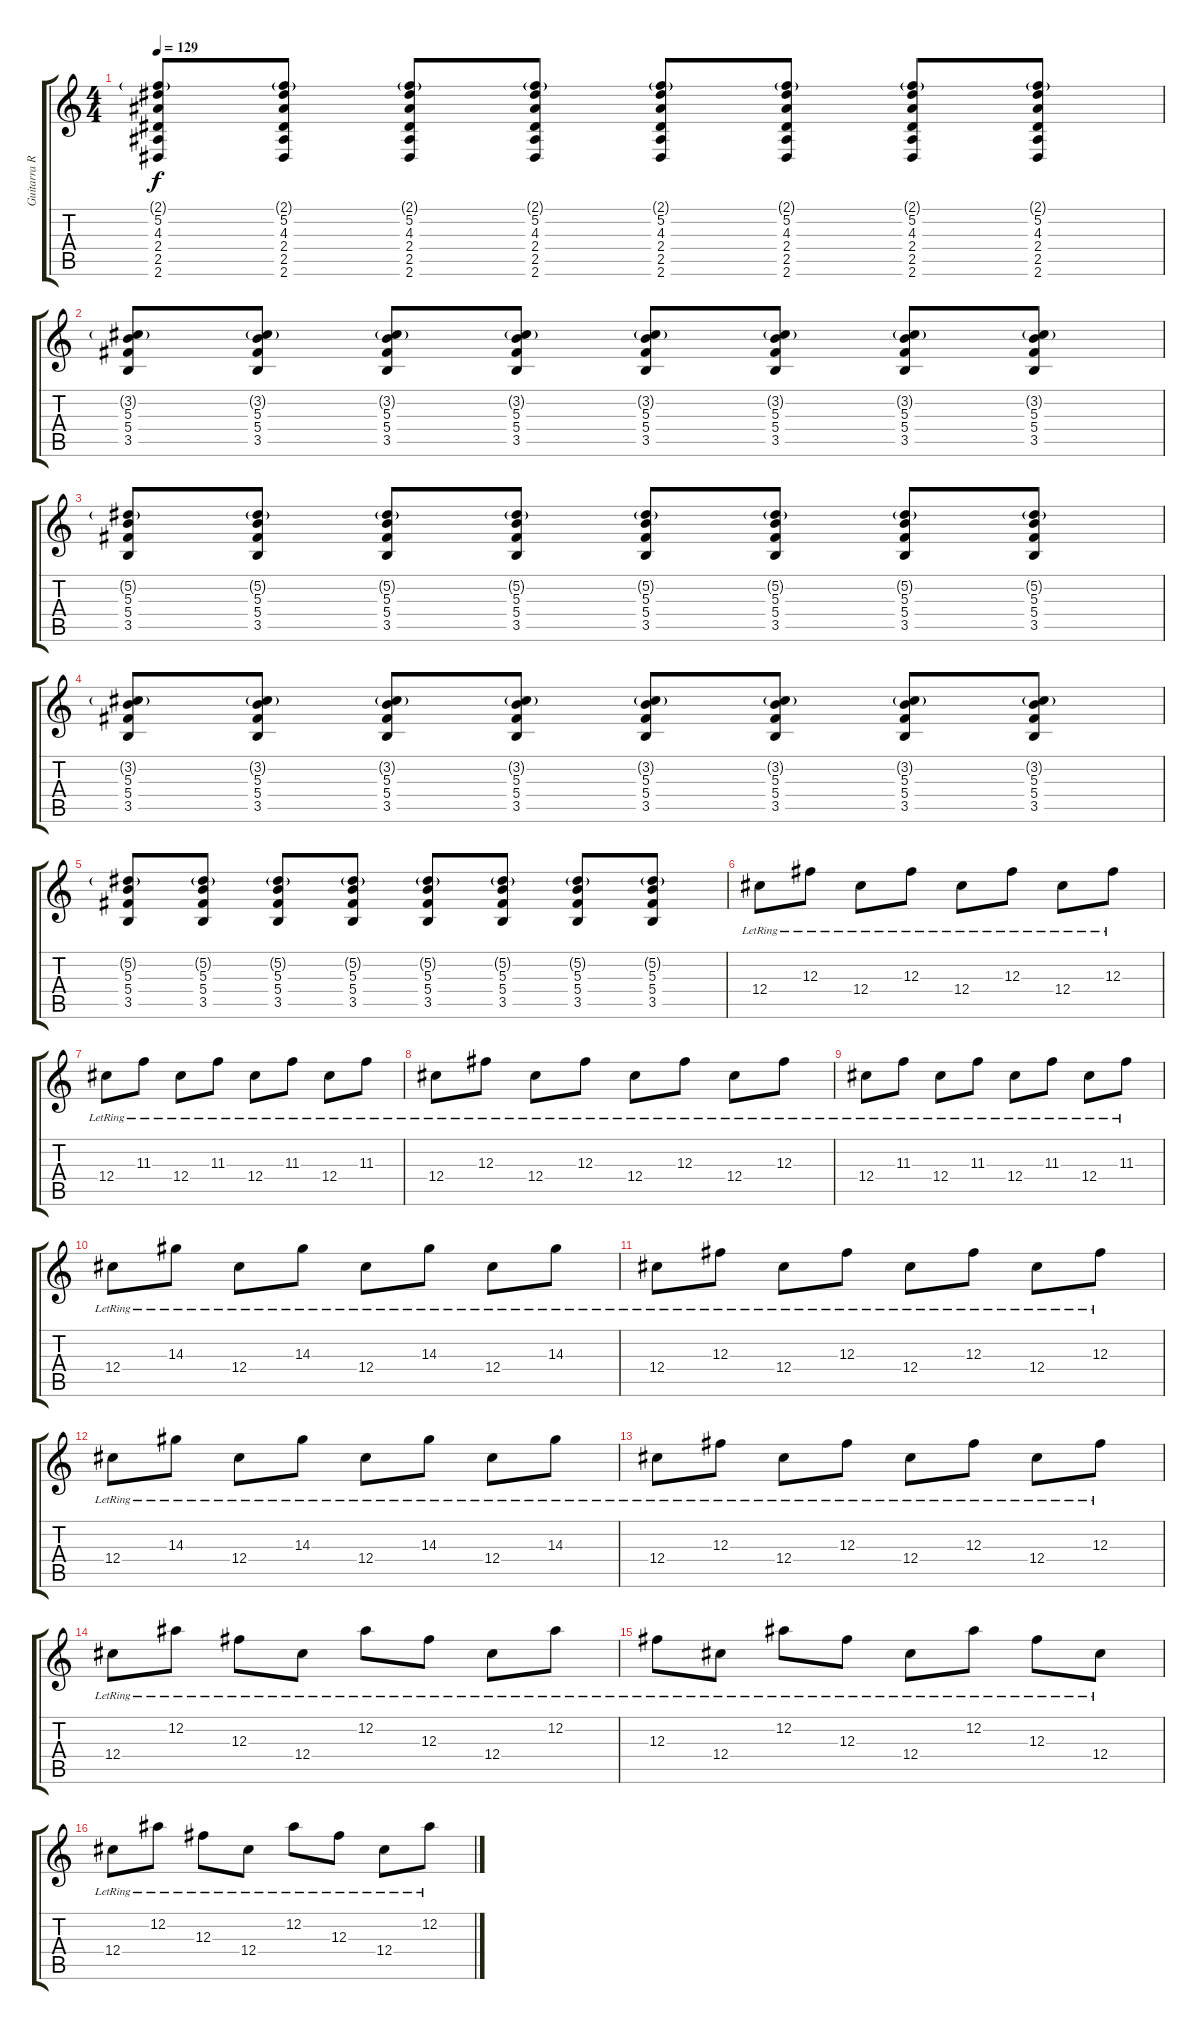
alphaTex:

\track ("Guitarra R (Kirby)" "Guitarra R") {instrument electricguitarjazz}
\staff {score tabs}
\tuning (Eb4 Bb3 Gb3 Db3 Ab2 Db2) {hide}
\ts (4 4)
\tempo 129
\clef g2
\ks c
(2.1{g} 5.2 4.3 2.4 2.5 2.6).8{dy f} (2.1{g} 5.2 4.3 2.4 2.5 2.6).8 (2.1{g} 5.2 4.3 2.4 2.5 2.6).8 (2.1{g} 5.2 4.3 2.4 2.5 2.6).8 (2.1{g} 5.2 4.3 2.4 2.5 2.6).8 (2.1{g} 5.2 4.3 2.4 2.5 2.6).8 (2.1{g} 5.2 4.3 2.4 2.5 2.6).8 (2.1{g} 5.2 4.3 2.4 2.5 2.6).8 |
(3.2{g} 5.3 5.4 3.5).8 (3.2{g} 5.3 5.4 3.5).8 (3.2{g} 5.3 5.4 3.5).8 (3.2{g} 5.3 5.4 3.5).8 (3.2{g} 5.3 5.4 3.5).8 (3.2{g} 5.3 5.4 3.5).8 (3.2{g} 5.3 5.4 3.5).8 (3.2{g} 5.3 5.4 3.5).8 |
(5.2{g} 5.3 5.4 3.5).8 (5.2{g} 5.3 5.4 3.5).8 (5.2{g} 5.3 5.4 3.5).8 (5.2{g} 5.3 5.4 3.5).8 (5.2{g} 5.3 5.4 3.5).8 (5.2{g} 5.3 5.4 3.5).8 (5.2{g} 5.3 5.4 3.5).8 (5.2{g} 5.3 5.4 3.5).8 |
(3.2{g} 5.3 5.4 3.5).8 (3.2{g} 5.3 5.4 3.5).8 (3.2{g} 5.3 5.4 3.5).8 (3.2{g} 5.3 5.4 3.5).8 (3.2{g} 5.3 5.4 3.5).8 (3.2{g} 5.3 5.4 3.5).8 (3.2{g} 5.3 5.4 3.5).8 (3.2{g} 5.3 5.4 3.5).8 |
(5.2{g} 5.3 5.4 3.5).8 (5.2{g} 5.3 5.4 3.5).8 (5.2{g} 5.3 5.4 3.5).8 (5.2{g} 5.3 5.4 3.5).8 (5.2{g} 5.3 5.4 3.5).8 (5.2{g} 5.3 5.4 3.5).8 (5.2{g} 5.3 5.4 3.5).8 (5.2{g} 5.3 5.4 3.5).8 |
12.4{lr}.8 12.3{lr}.8 12.4{lr}.8 12.3{lr}.8 12.4{lr}.8 12.3{lr}.8 12.4{lr}.8 12.3{lr}.8 |
12.4{lr}.8 11.3{lr}.8 12.4{lr}.8 11.3{lr}.8 12.4{lr}.8 11.3{lr}.8 12.4{lr}.8 11.3{lr}.8 |
12.4{lr}.8 12.3{lr}.8 12.4{lr}.8 12.3{lr}.8 12.4{lr}.8 12.3{lr}.8 12.4{lr}.8 12.3{lr}.8 |
12.4{lr}.8 11.3{lr}.8 12.4{lr}.8 11.3{lr}.8 12.4{lr}.8 11.3{lr}.8 12.4{lr}.8 11.3{lr}.8 |
12.4{lr}.8 14.3{lr}.8 12.4{lr}.8 14.3{lr}.8 12.4{lr}.8 14.3{lr}.8 12.4{lr}.8 14.3{lr}.8 |
12.4{lr}.8 12.3{lr}.8 12.4{lr}.8 12.3{lr}.8 12.4{lr}.8 12.3{lr}.8 12.4{lr}.8 12.3{lr}.8 |
12.4{lr}.8 14.3{lr}.8 12.4{lr}.8 14.3{lr}.8 12.4{lr}.8 14.3{lr}.8 12.4{lr}.8 14.3{lr}.8 |
12.4{lr}.8 12.3{lr}.8 12.4{lr}.8 12.3{lr}.8 12.4{lr}.8 12.3{lr}.8 12.4{lr}.8 12.3{lr}.8 |
12.4{lr}.8 12.2{lr}.8 12.3{lr}.8 12.4{lr}.8 12.2{lr}.8 12.3{lr}.8 12.4{lr}.8 12.2{lr}.8 |
12.3{lr}.8 12.4{lr}.8 12.2{lr}.8 12.3{lr}.8 12.4{lr}.8 12.2{lr}.8 12.3{lr}.8 12.4{lr}.8 |
12.4{lr}.8 12.2{lr}.8 12.3{lr}.8 12.4{lr}.8 12.2{lr}.8 12.3{lr}.8 12.4{lr}.8 12.2{lr}.8
